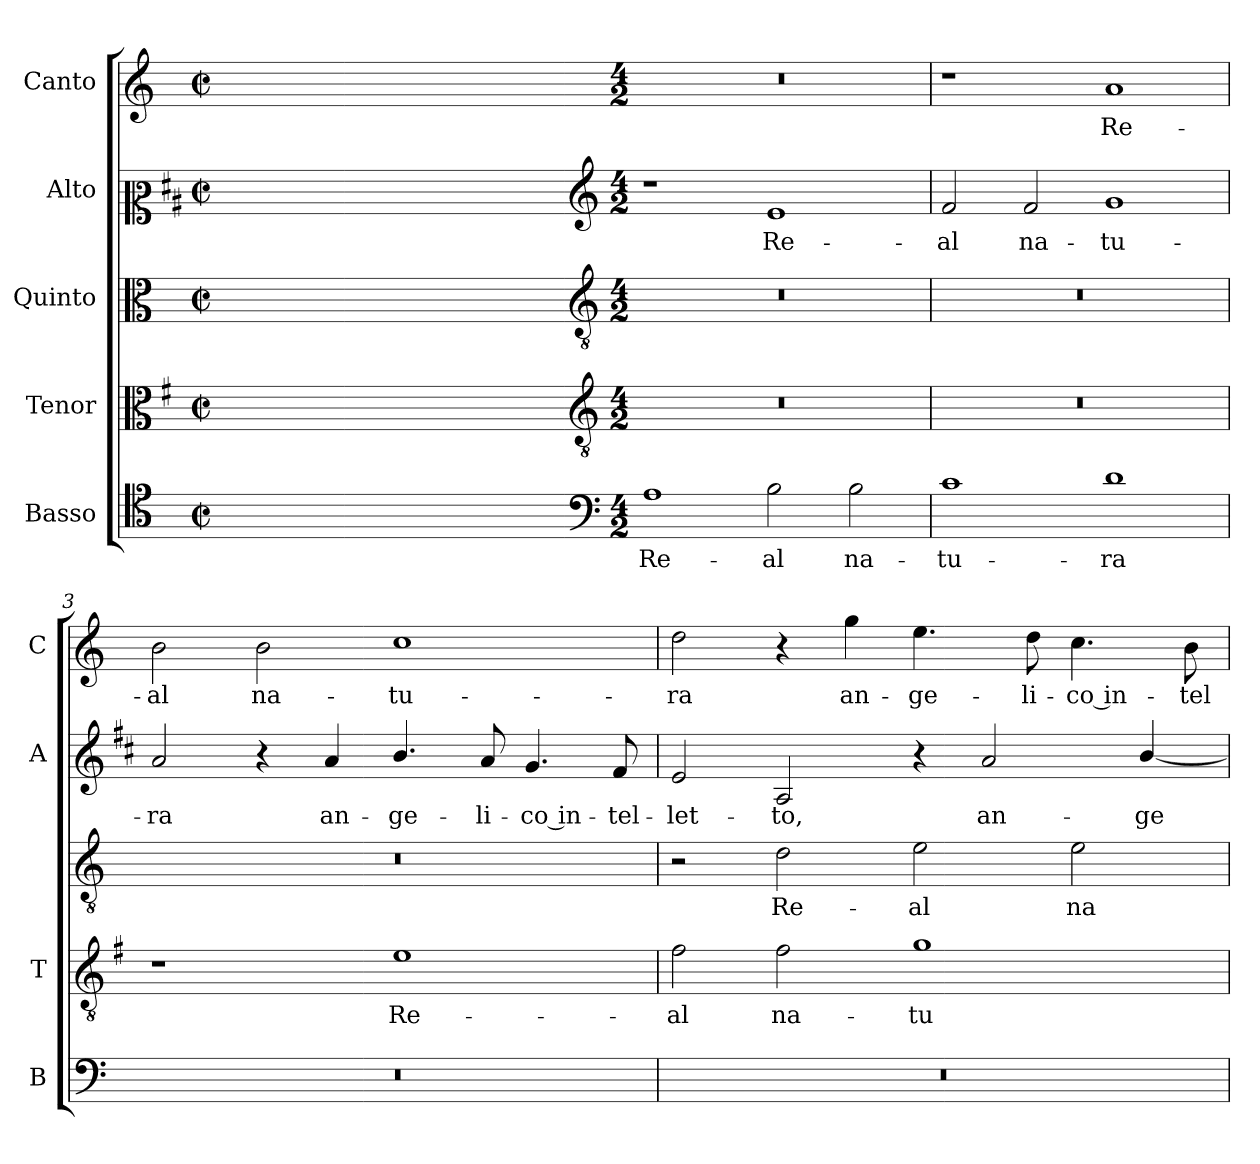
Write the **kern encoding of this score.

**kern	**text	**kern	**text	**kern	**text	**kern	**text	**kern	**text
*part5	*part5	*part4	*part4	*part3	*part3	*part2	*part2	*part1	*part1
*staff5	*staff5	*staff4	*staff4	*staff3	*staff3	*staff2	*staff2	*staff1	*staff1
*I"Basso	*	*I"Tenor	*	*I"Quinto	*	*I"Alto	*	*I"Canto	*
*I'B	*	*I'T	*	*	*	*I'A	*	*I'C	*
*clefC4	*	*clefC3	*	*clefC3	*	*clefC2	*	*clefG2	*
*	*	*ITrd4c7	*	*	*	*ITrd1c2	*	*	*
*k[]	*	*k[]	*	*k[]	*	*k[]	*	*k[]	*
*C:	*	*C:	*	*C:	*	*C:	*	*C:	*
*M2/2	*	*M2/2	*	*M2/2	*	*M2/2	*	*M2/2	*
*met(c|)	*	*met(c|)	*	*met(c|)	*	*met(c|)	*	*met(c|)	*
=	=	=	=	=	=	=	=	=	=
1ryy	.	1ryy	.	1ryy	.	1ryy	.	1ryy	.
=1X-	=1X-	=1X-	=1X-	=1X-	=1X-	=1X-	=1X-	=1X-	=1X-
4ryy	.	4ryy	.	4ryy	.	4ryy	.	4ryy	.
4ryy	.	4ryy	.	4ryy	.	4ryy	.	4ryy	.
4ryy	.	4ryy	.	4ryy	.	4ryy	.	4ryy	.
4ryy	.	4ryy	.	4ryy	.	4ryy	.	4ryy	.
=1-	=1-	=1-	=1-	=1-	=1-	=1-	=1-	=1-	=1-
*clefF4	*	*clefGv2	*	*clefGv2	*	*clefG2	*	*	*
*M4/2	*	*M4/2	*	*M4/2	*	*M4/2	*	*M4/2	*
!	!LO:LY:b	!	!	!	!	!	!	!	!
1A	Re-	0r	.	0r	.	1r	.	0r	.
!	!LO:LY:b	!	!	!	!	!	!LO:LY:b	!	!
2B\	-al	.	.	.	.	1d	Re-	.	.
!	!LO:LY:b	!	!	!	!	!	!	!	!
2B\	na-	.	.	.	.	.	.	.	.
=2	=2	=2	=2	=2	=2	=2	=2	=2	=2
!	!LO:LY:b	!	!	!	!	!	!LO:LY:b	!	!
1c	-tu-	0r	.	0r	.	2e/	-al	1r	.
!	!	!	!	!	!	!	!LO:LY:b	!	!
.	.	.	.	.	.	2e/	na-	.	.
!	!LO:LY:b	!	!	!	!	!	!LO:LY:b	!	!LO:LY:b
1d	-ra	.	.	.	.	1f	-tu-	1a	Re-
=3	=3	=3	=3	=3	=3	=3	=3	=3	=3
!	!	!	!	!	!	!	!LO:LY:b	!	!LO:LY:b
0r	.	1r	.	0r	.	2g/	-ra	2b\	-al
!	!	!	!	!	!	!	!	!	!LO:LY:b
.	.	.	.	.	.	4r	.	2b\	na-
!	!	!	!	!	!	!	!LO:LY:b	!	!
.	.	.	.	.	.	4g/	an-	.	.
!	!	!	!LO:LY:b	!	!	!	!LO:LY:b	!	!LO:LY:b
.	.	1A	Re-	.	.	4.a/	-ge-	1cc	-tu-
!	!	!	!	!	!	!	!LO:LY:b	!	!
.	.	.	.	.	.	8g/	-li-	.	.
!	!	!	!	!	!	!	!LO:LY:b	!	!
.	.	.	.	.	.	4.f/	-co in-	.	.
!	!	!	!	!	!	!	!LO:LY:b	!	!
.	.	.	.	.	.	8e/	-tel-	.	.
=4	=4	=4	=4	=4	=4	=4	=4	=4	=4
!	!	!	!LO:LY:b	!	!	!	!LO:LY:b	!	!LO:LY:b
0r	.	2B\	-al	2rc	.	2d/	-let-	2dd\	-ra
!	!	!	!LO:LY:b	!	!LO:LY:b	!	!LO:LY:b	!	!
.	.	2B\	na-	2d\	Re-	2G/	-to,	4r	.
!	!	!	!	!	!	!	!	!	!LO:LY:b
.	.	.	.	.	.	.	.	4gg\	an-
!	!	!	!LO:LY:b	!	!LO:LY:b	!	!	!	!LO:LY:b
.	.	1c	-tu-	2e\	-al	4r	.	4.ee\	-ge-
!	!	!	!	!	!	!	!LO:LY:b	!	!
.	.	.	.	.	.	2g/	an-	.	.
!	!	!	!	!	!	!	!	!	!LO:LY:b
.	.	.	.	.	.	.	.	8dd\	-li-
!	!	!	!	!	!LO:LY:b	!	!	!	!LO:LY:b
.	.	.	.	2e\	na-	.	.	4.cc\	-co in-
!	!	!	!	!	!	!	!LO:LY:b	!	!
.	.	.	.	.	.	[4a/	-ge-	.	.
!	!	!	!	!	!	!	!	!	!LO:LY:b
.	.	.	.	.	.	.	.	8b\	-tel-
=	=	=	=	=	=	=	=	=	=
*-	*-	*-	*-	*-	*-	*-	*-	*-	*-
